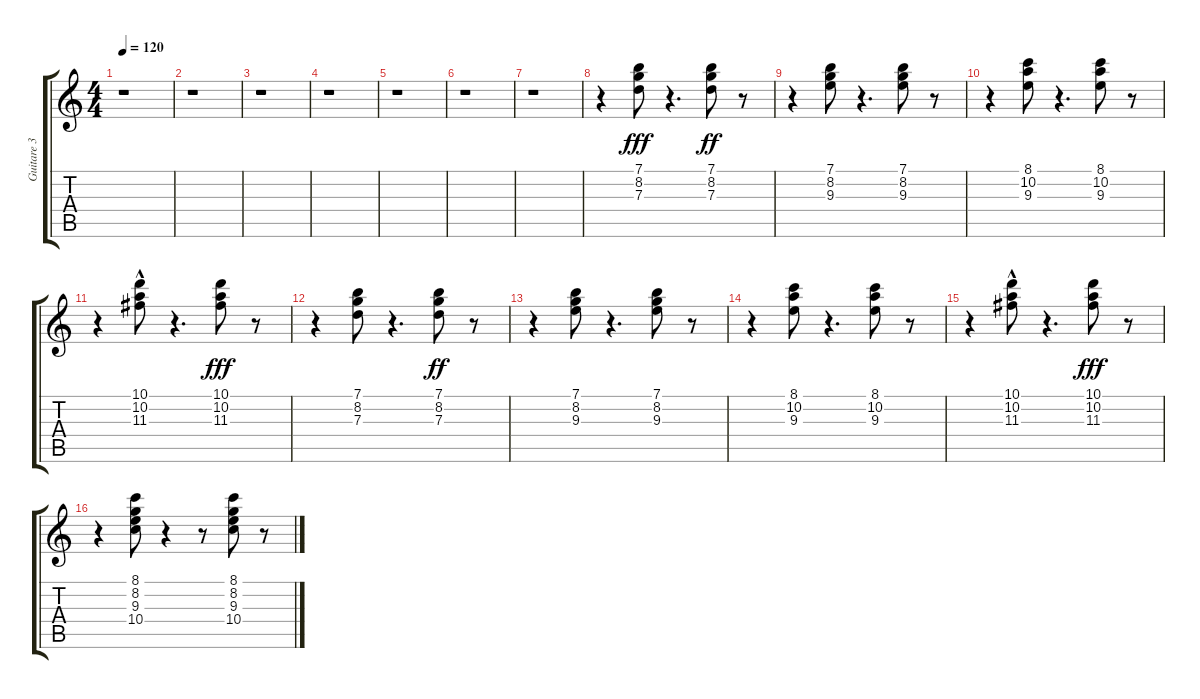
\track ("Guitare 3" "Guitare 3") {instrument electricguitarmuted}
\staff {score tabs}
\tuning (E4 B3 G3 D3 A2 E2) {hide}
\ts (4 4)
\tempo 120
\clef g2
\ks c
r.1{dy fff} |
r.1 |
r.1 |
r.1 |
r.1 |
r.1 |
r.1 |
r.4{instrument distortionguitar} (7.1 8.2 7.3).8 r.4{d} (7.1 8.2 7.3).8{dy ff} r.8 |
r.4 (7.1 8.2 9.3).8 r.4{d} (7.1 8.2 9.3).8 r.8 |
r.4 (8.1 10.2 9.3).8 r.4{d} (8.1 10.2 9.3).8 r.8 |
r.4 (10.1 10.2 11.3{hac}).8 r.4{d} (10.1 10.2 11.3).8{dy fff} r.8 |
r.4 (7.1 8.2 7.3).8 r.4{d} (7.1 8.2 7.3).8{dy ff} r.8 |
r.4 (7.1 8.2 9.3).8 r.4{d} (7.1 8.2 9.3).8 r.8 |
r.4 (8.1 10.2 9.3).8 r.4{d} (8.1 10.2 9.3).8 r.8 |
r.4 (10.1 10.2 11.3{hac}).8 r.4{d} (10.1 10.2 11.3).8{dy fff} r.8 |
r.4 (8.1 8.2 9.3 10.4).8 r.4 r.8 (8.1 8.2 9.3 10.4).8 r.8
